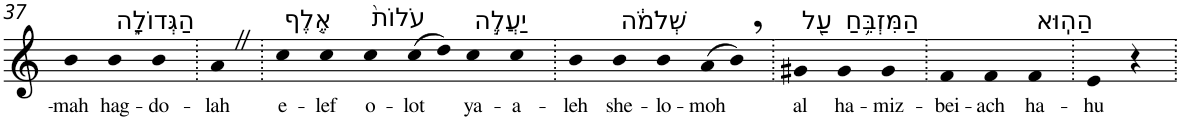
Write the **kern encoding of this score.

**kern	**text
*part1	*part1
*staff1	*staff1
*I"Piano	*
*I'Pno	*
!!LO:PB:g=z
*clefG2	*
*k[]	*
=37	=37
!	!LO:LY:b
4b	-mah
!LO:TX:a:t=הַגְּדוֹלָ֑ה	!
!	!LO:LY:b
4b	hag-
!	!LO:LY:b
4b	-do-
=38.	=38.
!	!LO:LY:b
4aZ	-lah
=39.	=39.
!LO:TX:a:t=אֶ֤לֶף	!
!	!LO:LY:b
4cc	e-
!	!LO:LY:b
4cc	-lef
!LO:TX:a:t=עֹלוֹת֙	!
!	!LO:LY:b
4cc	o-
!	!LO:LY:b
(>8cc	-lot
8dd)	.
!LO:TX:a:t=יַעֲלֶ֣ה	!
!	!LO:LY:b
4cc	ya-
!	!LO:LY:b
4cc	-a-
=40.	=40.
!	!LO:LY:b
4b	-leh
!LO:TX:a:t=שְׁלֹמֹ֔ה	!
!	!LO:LY:b
4b	she-
!	!LO:LY:b
4b	-lo-
!	!LO:LY:b
(>8a	-moh
8b,)	.
=41.	=41.
!LO:TX:a:t=עַ֖ל	!
!	!LO:LY:b
4g#X	al
!LO:TX:a:t=הַמִּזְבֵּ֥חַ	!
!	!LO:LY:b
4g#	ha-
!	!LO:LY:b
4g#	-miz-
=42.	=42.
!	!LO:LY:b
4f	-bei-
!	!LO:LY:b
4f	-ach
!LO:TX:a:t=הַהֽוּא	!
!	!LO:LY:b
4f	ha-
=43.	=43.
!	!LO:LY:b
4e	-hu
4r	.
=.	=.
*-	*-
